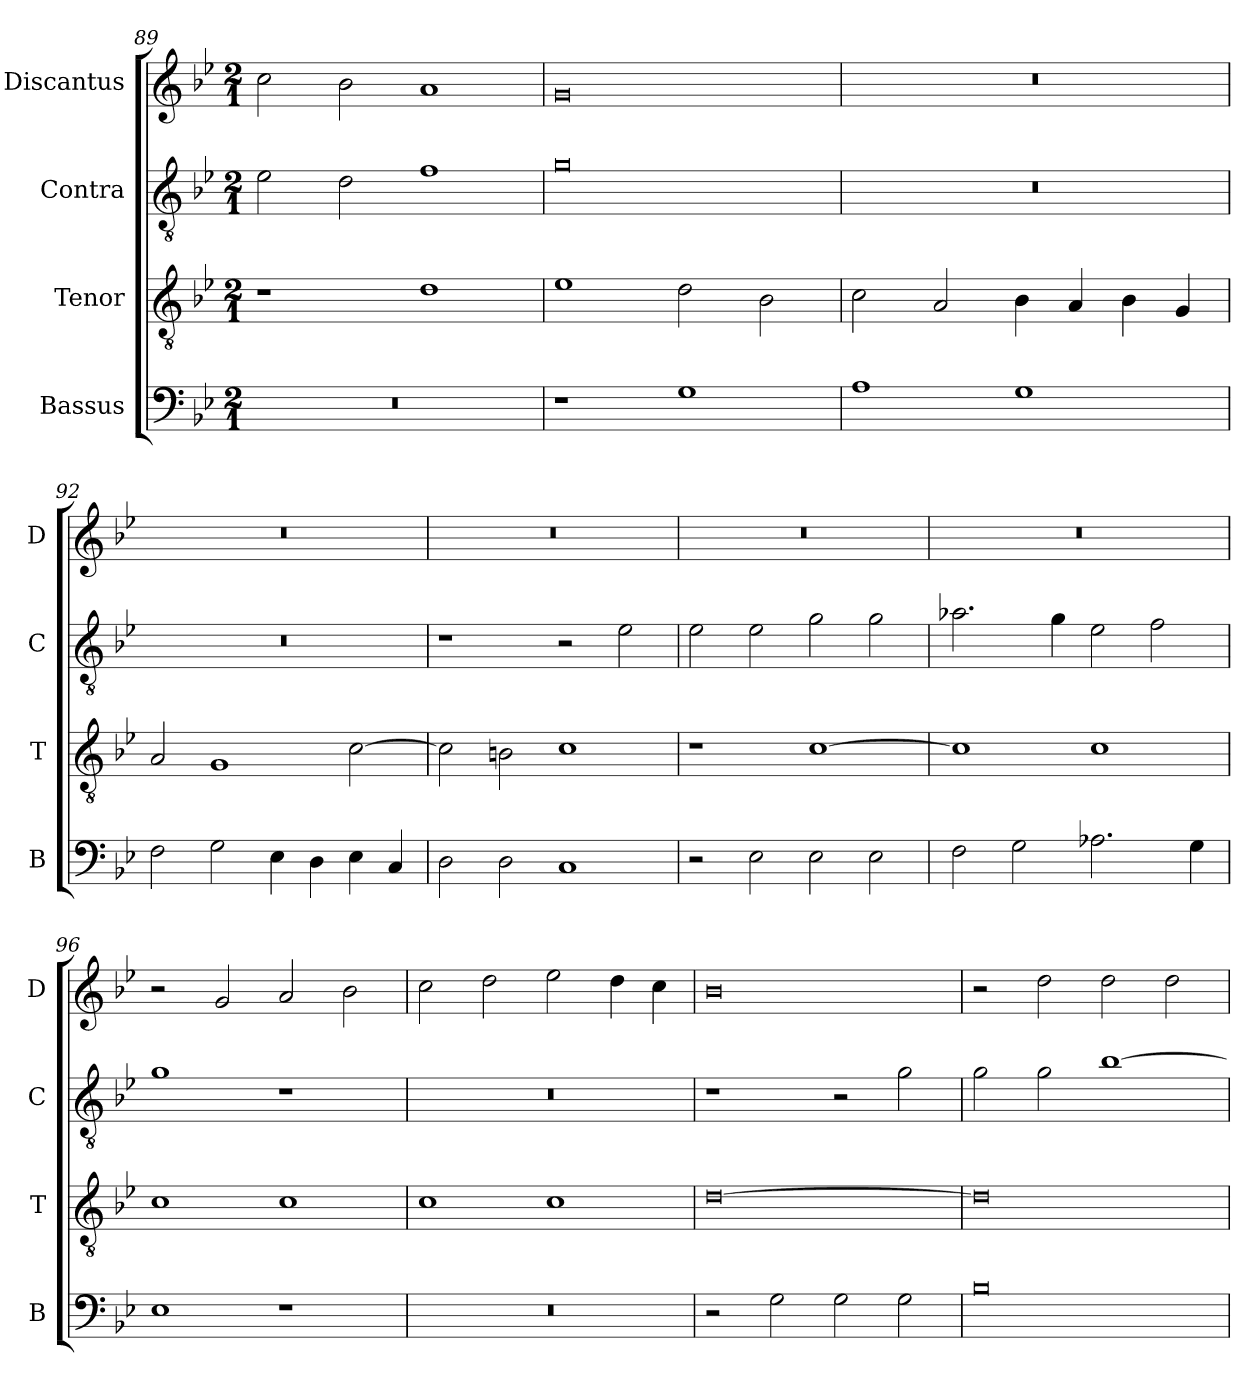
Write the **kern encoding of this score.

**kern	**kern	**kern	**kern
*part4	*part3	*part2	*part1
*staff4	*staff3	*staff2	*staff1
*I"Bassus	*I"Tenor	*I"Contra	*I"Discantus
*I'B	*I'T	*I'C	*I'D
*clefF4	*clefGv2	*clefGv2	*clefG2
*k[b-e-]	*k[b-e-]	*k[b-e-]	*k[b-e-]
*M2/1	*M2/1	*M2/1	*M2/1
=89	=89	=89	=89
0r	1r	2e-\	2cc\
.	.	2d\	2b-\
.	1d	1f	1a
=90	=90	=90	=90
1r	1e-	0g	0g
1G	2d\	.	.
.	2B-\	.	.
=91	=91	=91	=91
1A	2c\	0r	0r
.	2A/	.	.
1G	4B-\	.	.
.	4A/	.	.
.	4B-\	.	.
.	4G/	.	.
=92	=92	=92	=92
2F\	2A/	0r	0r
2G\	1G	.	.
4E-\	.	.	.
4D\	.	.	.
4E-\	[2c\	.	.
4C/	.	.	.
=93	=93	=93	=93
2D\	2c\]	1r	0r
2D\	2Bn\	.	.
1C	1c	2r	.
.	.	2e-\	.
=94	=94	=94	=94
2r	1r	2e-\	0r
2E-\	.	2e-\	.
2E-\	[1c	2g\	.
2E-\	.	2g\	.
=95	=95	=95	=95
2F\	1c]	2.a-X\	0r
2G\	.	.	.
.	.	4g\	.
2.A-X\	1c	2e-\	.
.	.	2f\	.
4G\	.	.	.
=96	=96	=96	=96
1E-	1c	1g	2r
.	.	.	2g/
1r	1c	1r	2a/
.	.	.	2b-\
=97	=97	=97	=97
0r	1c	0r	2cc\
.	.	.	2dd\
.	1c	.	2ee-\
.	.	.	4dd\
.	.	.	4cc\
=98	=98	=98	=98
2r	[0d	1r	0b-
2G\	.	.	.
2G\	.	2r	.
2G\	.	2g\	.
=99	=99	=99	=99
0B-	0d]	2g\	2r
.	.	2g\	2dd\
.	.	[1b-	2dd\
.	.	.	2dd\
=	=	=	=
*-	*-	*-	*-
